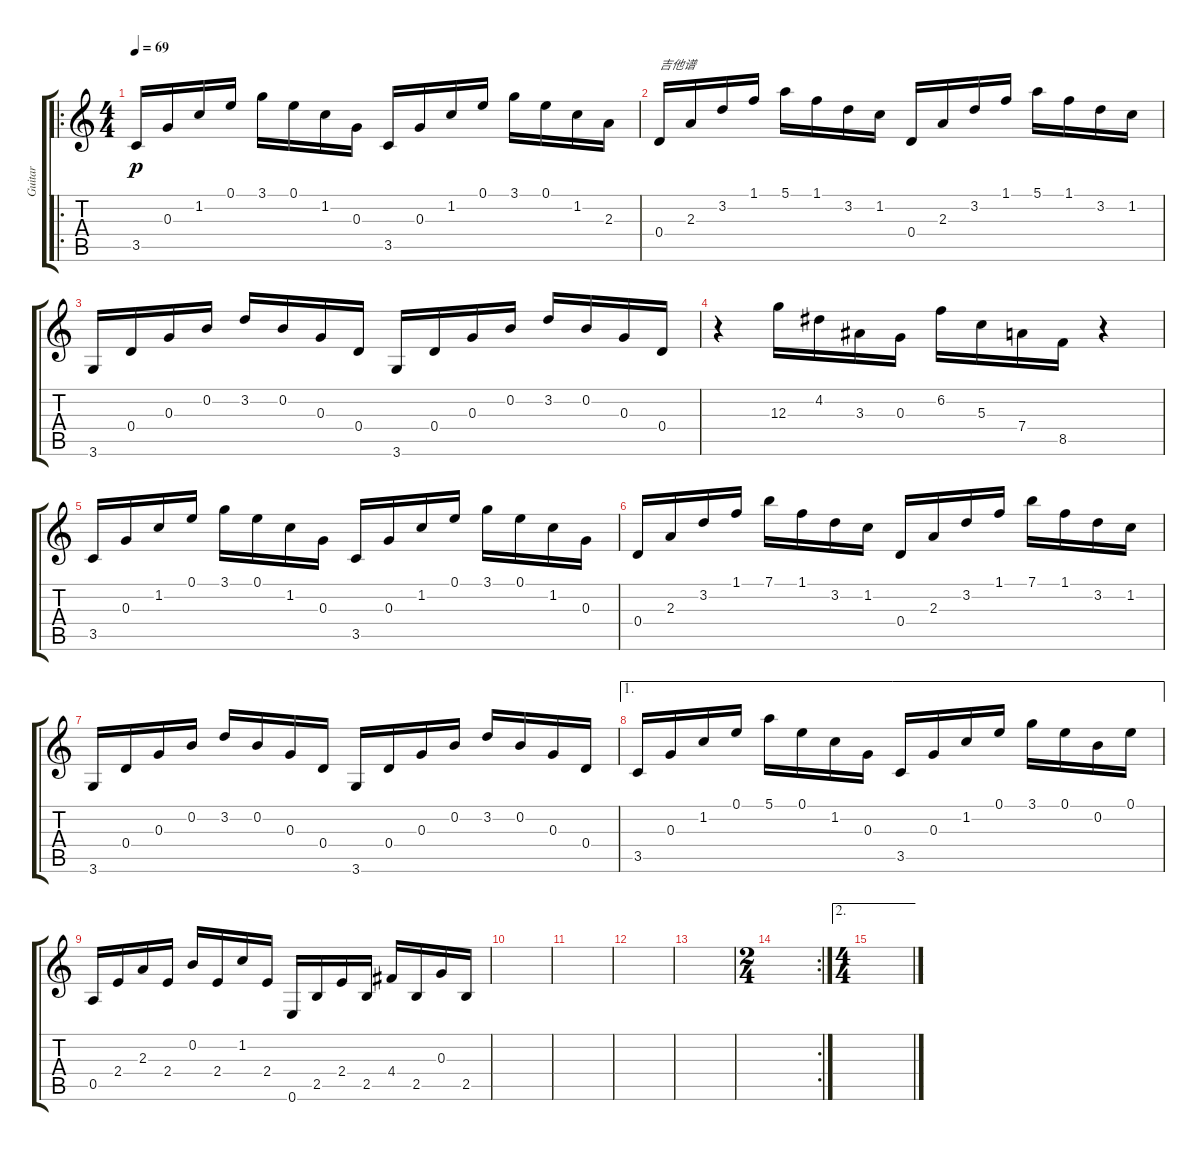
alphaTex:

\track ("Guitar" "Guitar") {instrument acousticguitarsteel}
\staff {score tabs}
\tuning (E4 B3 G3 D3 A2 E2) {hide}
\ro
\ts (4 4)
\tempo 69
\clef g2
\ks c
3.5.16{dy p} 0.3.16 1.2.16 0.1.16 3.1.16 0.1.16 1.2.16 0.3.16 3.5.16 0.3.16 1.2.16 0.1.16 3.1.16 0.1.16 1.2.16 2.3.16 |
0.4.16{txt "吉他谱"} 2.3.16 3.2.16 1.1.16 5.1.16 1.1.16 3.2.16 1.2.16 0.4.16 2.3.16 3.2.16 1.1.16 5.1.16 1.1.16 3.2.16 1.2.16 |
3.6.16 0.4.16 0.3.16 0.2.16 3.2.16 0.2.16 0.3.16 0.4.16 3.6.16 0.4.16 0.3.16 0.2.16 3.2.16 0.2.16 0.3.16 0.4.16 |
r.4 12.3.16 4.2.16 3.3.16 0.3.16 6.2.16 5.3.16 7.4.16 8.5.16 r.4 |
3.5.16 0.3.16 1.2.16 0.1.16 3.1.16 0.1.16 1.2.16 0.3.16 3.5.16 0.3.16 1.2.16 0.1.16 3.1.16 0.1.16 1.2.16 0.3.16 |
0.4.16 2.3.16 3.2.16 1.1.16 7.1.16 1.1.16 3.2.16 1.2.16 0.4.16 2.3.16 3.2.16 1.1.16 7.1.16 1.1.16 3.2.16 1.2.16 |
3.6.16 0.4.16 0.3.16 0.2.16 3.2.16 0.2.16 0.3.16 0.4.16 3.6.16 0.4.16 0.3.16 0.2.16 3.2.16 0.2.16 0.3.16 0.4.16 |
\ae 1
3.5.16 0.3.16 1.2.16 0.1.16 5.1.16 0.1.16 1.2.16 0.3.16 3.5.16 0.3.16 1.2.16 0.1.16 3.1.16 0.1.16 0.2.16 0.1.16 |
0.5.16 2.4.16 2.3.16 2.4.16 0.2.16 2.4.16 1.2.16 2.4.16 0.6.16 2.5.16 2.4.16 2.5.16 4.4.16 2.5.16 0.3.16 2.5.16 |
|
|
|
|
\rc 2
\ts (2 4)
|
\ae 2
\ts (4 4)
